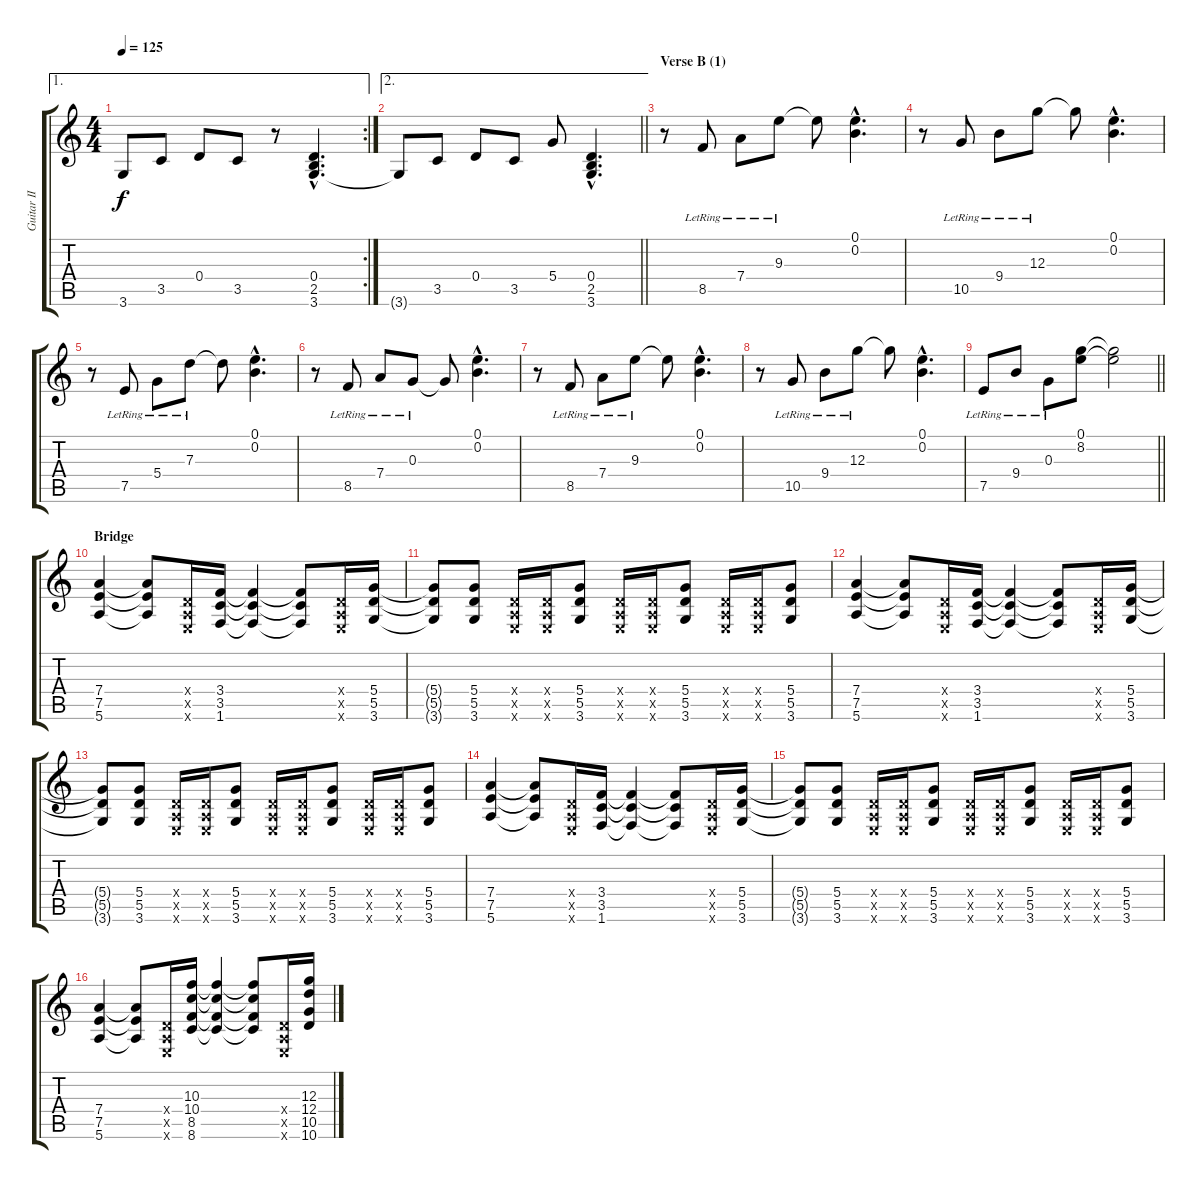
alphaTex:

\track ("Guitar II (Inoran)" "Guitar II ") {instrument distortionguitar}
\staff {score tabs}
\tuning (E4 B3 G3 D3 A2 E2) {hide}
\ae 1
\rc 2
\ts (4 4)
\tempo 125
\clef g2
\ks c
3.6{t}.8{dy f} 3.5.8 0.4.8 3.5.8 r.8 (0.4{hac} 2.5{hac} 3.6{hac}).4{d} |
\ae 2
\barLineRight lightlight
3.6{t}.8 3.5.8 0.4.8 3.5.8 5.4.8 (0.4{hac} 2.5{hac} 3.6{hac}).4{d} |
\section ("" "Verse B (1)")
r.8 8.5{lr}.8 7.4{lr}.8 9.3{lr}.8 9.3{t}.8 (0.1{hac} 0.2{hac}).4{d} |
r.8 10.5{lr}.8 9.4{lr}.8 12.3{lr}.8 12.3{t}.8 (0.1{hac} 0.2{hac}).4{d} |
r.8 7.5{lr}.8 5.4{lr}.8 7.3{lr}.8 7.3{t}.8 (0.1{hac} 0.2{hac}).4{d} |
r.8 8.5{lr}.8 7.4{lr}.8 0.3{lr}.8 0.3{t}.8 (0.1{hac} 0.2{hac}).4{d} |
r.8 8.5{lr}.8 7.4{lr}.8 9.3{lr}.8 9.3{t}.8 (0.1{hac} 0.2{hac}).4{d} |
r.8 10.5{lr}.8 9.4{lr}.8 12.3{lr}.8 12.3{t}.8 (0.1{hac} 0.2{hac}).4{d} |
\barLineRight lightlight
7.5{lr}.8 9.4{lr}.8 0.3{lr}.8 (0.1 8.2).8 (0.1{t} 8.2{t}).2 |
\section ("" "Bridge")
(7.4 7.5 5.6).4 (7.4{t} 7.5{t} 5.6{t}).8 (0.4{x} 0.5{x} 0.6{x}).16 (3.4 3.5 1.6).16 (3.4{t} 3.5{t} 1.6{t}).4 (3.4{t} 3.5{t} 1.6{t}).8 (0.4{x} 0.5{x} 0.6{x}).16 (5.4 5.5 3.6).16 |
(5.4{t} 5.5{t} 3.6{t}).8 (5.4 5.5 3.6).8 (0.4{x} 0.5{x} 0.6{x}).16 (0.4{x} 0.5{x} 0.6{x}).16 (5.4 5.5 3.6).8 (0.4{x} 0.5{x} 0.6{x}).16 (0.4{x} 0.5{x} 0.6{x}).16 (5.4 5.5 3.6).8 (0.4{x} 0.5{x} 0.6{x}).16 (0.4{x} 0.5{x} 0.6{x}).16 (5.4 5.5 3.6).8 |
(7.4 7.5 5.6).4 (7.4{t} 7.5{t} 5.6{t}).8 (0.4{x} 0.5{x} 0.6{x}).16 (3.4 3.5 1.6).16 (3.4{t} 3.5{t} 1.6{t}).4 (3.4{t} 3.5{t} 1.6{t}).8 (0.4{x} 0.5{x} 0.6{x}).16 (5.4 5.5 3.6).16 |
(5.4{t} 5.5{t} 3.6{t}).8 (5.4 5.5 3.6).8 (0.4{x} 0.5{x} 0.6{x}).16 (0.4{x} 0.5{x} 0.6{x}).16 (5.4 5.5 3.6).8 (0.4{x} 0.5{x} 0.6{x}).16 (0.4{x} 0.5{x} 0.6{x}).16 (5.4 5.5 3.6).8 (0.4{x} 0.5{x} 0.6{x}).16 (0.4{x} 0.5{x} 0.6{x}).16 (5.4 5.5 3.6).8 |
(7.4 7.5 5.6).4 (7.4{t} 7.5{t} 5.6{t}).8 (0.4{x} 0.5{x} 0.6{x}).16 (3.4 3.5 1.6).16 (3.4{t} 3.5{t} 1.6{t}).4 (3.4{t} 3.5{t} 1.6{t}).8 (0.4{x} 0.5{x} 0.6{x}).16 (5.4 5.5 3.6).16 |
(5.4{t} 5.5{t} 3.6{t}).8 (5.4 5.5 3.6).8 (0.4{x} 0.5{x} 0.6{x}).16 (0.4{x} 0.5{x} 0.6{x}).16 (5.4 5.5 3.6).8 (0.4{x} 0.5{x} 0.6{x}).16 (0.4{x} 0.5{x} 0.6{x}).16 (5.4 5.5 3.6).8 (0.4{x} 0.5{x} 0.6{x}).16 (0.4{x} 0.5{x} 0.6{x}).16 (5.4 5.5 3.6).8 |
(7.4 7.5 5.6).4 (7.4{t} 7.5{t} 5.6{t}).8 (0.4{x} 0.5{x} 0.6{x}).16 (10.3 10.4 8.5 8.6).16 (10.3{t} 10.4{t} 8.5{t} 8.6{t}).4 (10.3{t} 10.4{t} 8.5{t} 8.6{t}).8 (0.4{x} 0.5{x} 0.6{x}).16 (12.3 12.4 10.5 10.6).16
